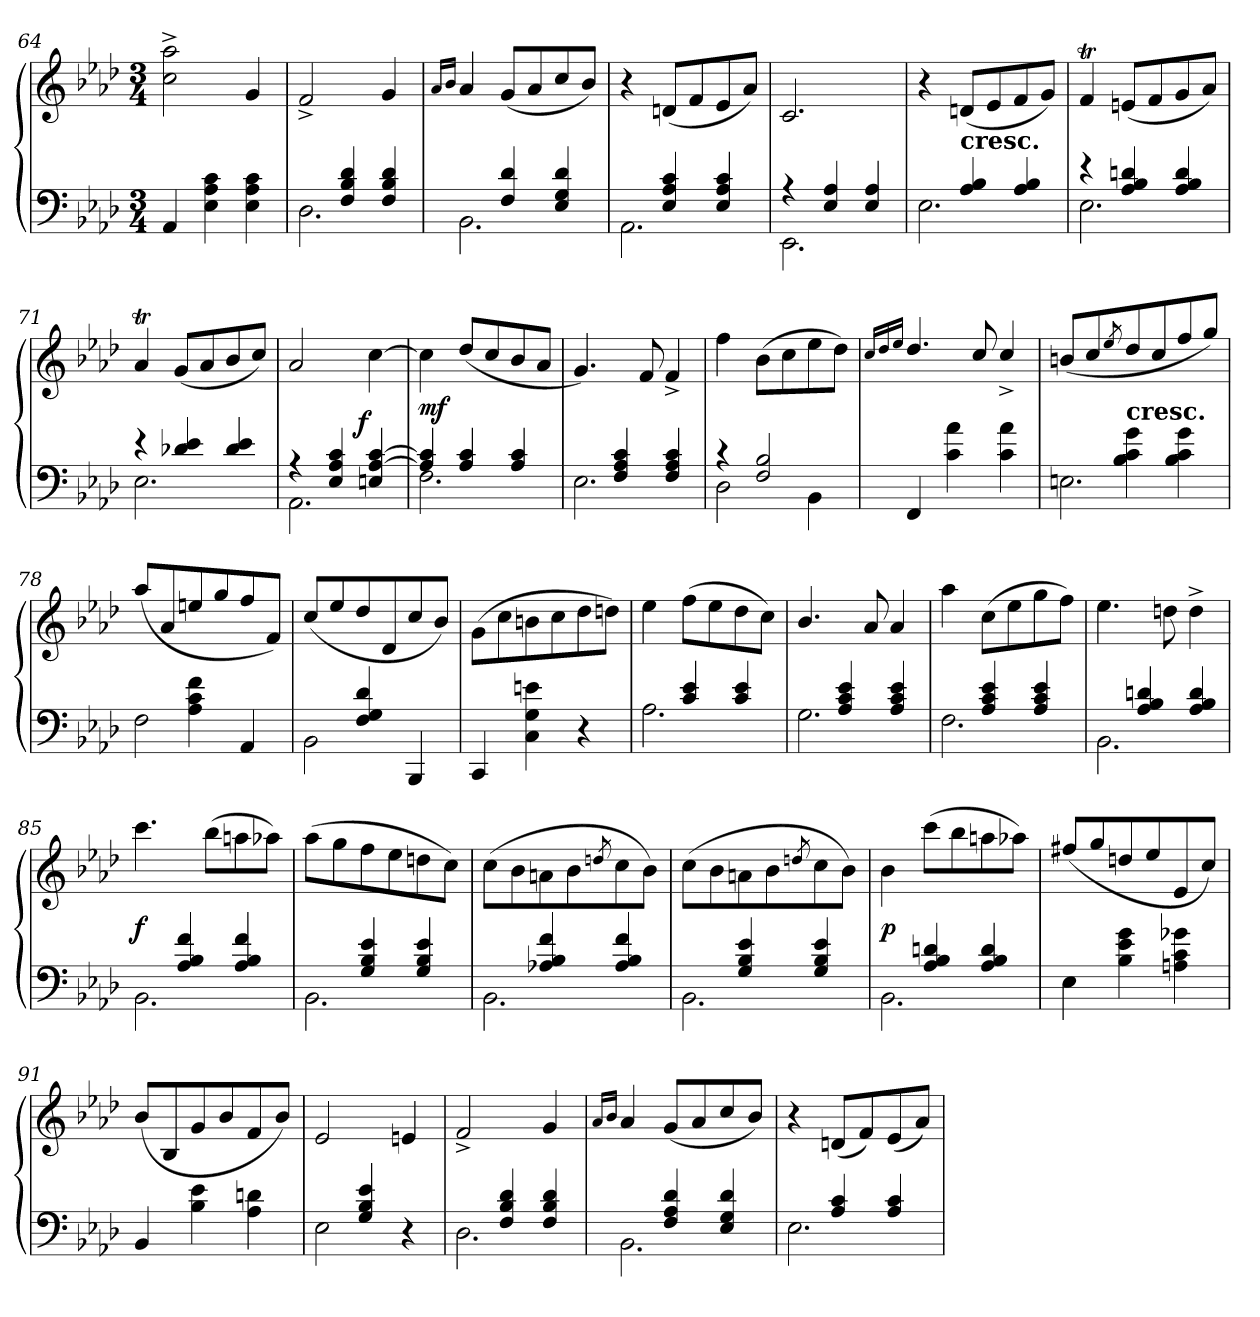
**kern	**kern	**dynam
*part1	*part1	*part1
*staff2	*staff1	*staff1/2
*clefF4	*clefG2	*
*k[b-e-a-d-]	*k[b-e-a-d-]	*
*M3/4	*M3/4	*
=64	=64	=64
4AA-	2aa-^< 2cc^<	.
4c 4A- 4E-	.	.
4c 4A- 4E-	4g	.
=65	=65	=65
*^	*	*
4ryy	2.D-	2f^<	.
4d-/ 4B-/ 4F/	.	.	.
4d-/ 4B-/ 4F/	.	4g	.
=66	=66	=66	=66
.	.	16qa-LL	.
.	.	16qb-JJ	.
4ryy	2.BB-	4a-	.
4d-/ 4F/	.	(<8gL	.
.	.	8a-	.
4d-/ 4G/ 4E-/	.	8cc	.
.	.	8b-J)	.
=67	=67	=67	=67
4ryy	2.AA-	4r	.
4c/ 4A-/ 4E-/	.	(<8dnL	.
.	.	8f	.
4c/ 4A-/ 4E-/	.	8e-	.
.	.	8a-J)	.
=68	=68	=68	=68
4rA	2.EE-	2.c	.
4A- 4E-	.	.	.
4A- 4E-	.	.	.
=69	=69	=69	=69
4ryy	2.E-	4r	.
!	!	!LO:TX:c:B:t=cresc.	!
4B- 4A-	.	(<8dnL	.
.	.	8e-	.
4B- 4A-	.	8f	.
.	.	8gJ)	.
=70	=70	=70	=70
4re	2.E-	4fT	.
4dn 4B- 4A-	.	(<8enL	.
.	.	8f	.
4d 4B- 4A-	.	8g	.
.	.	8a-J)	.
=71	=71	=71	=71
4re	2.E-	4a-T	.
4e- 4d-X	.	(<8gL	.
.	.	8a-	.
4e- 4d-	.	8b-	.
.	.	8ccJ)	.
=72	=72	=72	=72
4rA	2.AA-	2a-	.
4c 4A- 4E-	.	.	.
!	!	!	!LO:DY:rj
[4c [4A- 4En	.	[4cc	f
=73	=73	=73	=73
4c] 4A-]	2.F	4cc]	mf
4c 4A-	.	(<8dd-/L	.
.	.	8cc	.
4c 4A-	.	8b-	.
.	.	8a-J	.
=74	=74	=74	=74
4ryy	2.E-	4.g)	.
4c 4A- 4F	.	.	.
.	.	8f	.
4c 4A- 4F	.	4f^<	.
=75	=75	=75	=75
4rc	2D-	4ff	.
2B- 2F	.	(>8b-L	.
.	.	8cc	.
.	4BB-	8ee-	.
.	.	8dd-J)	.
*v	*v	*	*
=76	=76	=76
.	16qqcc/LL	.
.	16qqdd-/	.
.	16qqee-/JJ	.
4FF	4.dd-/	.
4a-\ 4c\	.	.
.	8cc/	.
4a-\ 4c\	4cc^>/	.
=77	=77	=77
*^	*	*
4ryy	2.En	(>8bnL	.
.	.	8cc	.
.	.	8qee-/	.
!	!	!LO:TX:c:B:t=cresc.	!
4g\ 4c\ 4B-\	.	8dd-/	.
.	.	8cc/	.
4g\ 4c\ 4B-\	.	8ff/	.
.	.	8gg/J)	.
=78	=78	=78	=78
4ryy	2F	(>8aa-L	.
.	.	8a-	.
4f\ 4c\ 4A-\	.	8een/	.
.	.	8gg/	.
4ryy	4AA-/	8ff	.
.	.	8fJ)	.
=79	=79	=79	=79
4ryy	2BB-\	(>8cc/L	.
.	.	8ee-	.
4d-/ 4G/ 4F/	.	8dd-	.
.	.	8d-	.
4ryy	4BBB-/	8cc	.
.	.	8b-J)	.
*v	*v	*	*
=80	=80	=80
4CC	(>8gL	.
.	8cc	.
4en 4G 4C	8bn	.
.	8cc	.
4r	8dd-	.
.	8ddnJ)	.
=81	=81	=81
*^	*	*
4ryy	2.A-	4ee-	.
4e- 4c	.	(>8ffL	.
.	.	8ee-	.
4e- 4c	.	8dd-	.
.	.	8ccJ)	.
=82	=82	=82	=82
4ryy	2.G	4.b-/	.
4e- 4c 4A-	.	.	.
.	.	8a-/	.
4e- 4c 4A-	.	4a-/	.
=83	=83	=83	=83
4ryy	2.F	4aa-	.
4e-/ 4c/ 4A-/	.	(>8ccL	.
.	.	8ee-	.
4e-/ 4c/ 4A-/	.	8gg	.
.	.	8ffJ)	.
=84	=84	=84	=84
4ryy	2.BB-	4.ee-	.
4dn/ 4B-/ 4A-/	.	.	.
.	.	8ddn	.
4d/ 4B-/ 4A-/	.	4dd^<	.
=85	=85	=85	=85
4ryy	2.BB-	4.ccc	f
4f/ 4B-/ 4A-/	.	.	.
.	.	(>8bb-L	.
4f/ 4B-/ 4A-/	.	8aan	.
.	.	8aa-XJ)	.
=86	=86	=86	=86
4ryy	2.BB-	(>8aa-L	.
.	.	8gg	.
4e-/ 4B-/ 4G/	.	8ff	.
.	.	8ee-	.
4e-/ 4B-/ 4G/	.	8ddn	.
.	.	8ccJ)	.
=87	=87	=87	=87
4ryy	2.BB-	(>8ccL	.
.	.	8b-	.
4f/ 4B-/ 4A-X/	.	8an	.
.	.	8b-	.
.	.	8qddn	.
4f/ 4B-/ 4A-/	.	8cc	.
.	.	8b-J)	.
=88	=88	=88	=88
4ryy	2.BB-	(>8ccL	.
.	.	8b-	.
4e-/ 4B-/ 4G/	.	8an	.
.	.	8b-	.
.	.	8qddn	.
4e-/ 4B-/ 4G/	.	8cc	.
.	.	8b-J)	.
=89	=89	=89	=89
4ryy	2.BB-	4b-	p
4dn/ 4B-/ 4A-/	.	(>8cccL	.
.	.	8bb-	.
4d/ 4B-/ 4A-/	.	8aan	.
.	.	8aa-XJ)	.
*v	*v	*	*
=90	=90	=90
4E-	(>8ff#X/L	.
.	8gg	.
4g 4e- 4B-	8ddn	.
.	8ee-	.
4g-X 4c 4An	8e-	.
.	8ccJ)	.
=91	=91	=91
4BB-	(>8b-/L	.
.	8B-	.
4e- 4B-	8g	.
.	8b-	.
4dn 4A-	8f	.
.	8b-J)	.
=92	=92	=92
*^	*	*
4ryy	2E-	2e-	.
4e- 4B- 4G	.	.	.
4ryy	4r	4en	.
=93	=93	=93	=93
4ryy	2.D-	2f^<	.
4d-/ 4B-/ 4F/	.	.	.
4d-/ 4B-/ 4F/	.	4g	.
=94	=94	=94	=94
.	.	16qa-LL	.
.	.	16qb-JJ	.
4ryy	2.BB-	4a-	.
4d-/ 4A-/ 4F/	.	(<8gL	.
.	.	8a-	.
4d-/ 4G/ 4E-/	.	8cc	.
.	.	8b-J)	.
=95	=95	=95	=95
4ryy	2.E-	4r	.
4c/ 4A-/	.	(<8dnL	.
.	.	8f)	.
4c/ 4A-/	.	(<8e-	.
.	.	8a-J)	.
*v	*v	*	*
=	=	=
*-	*-	*-
